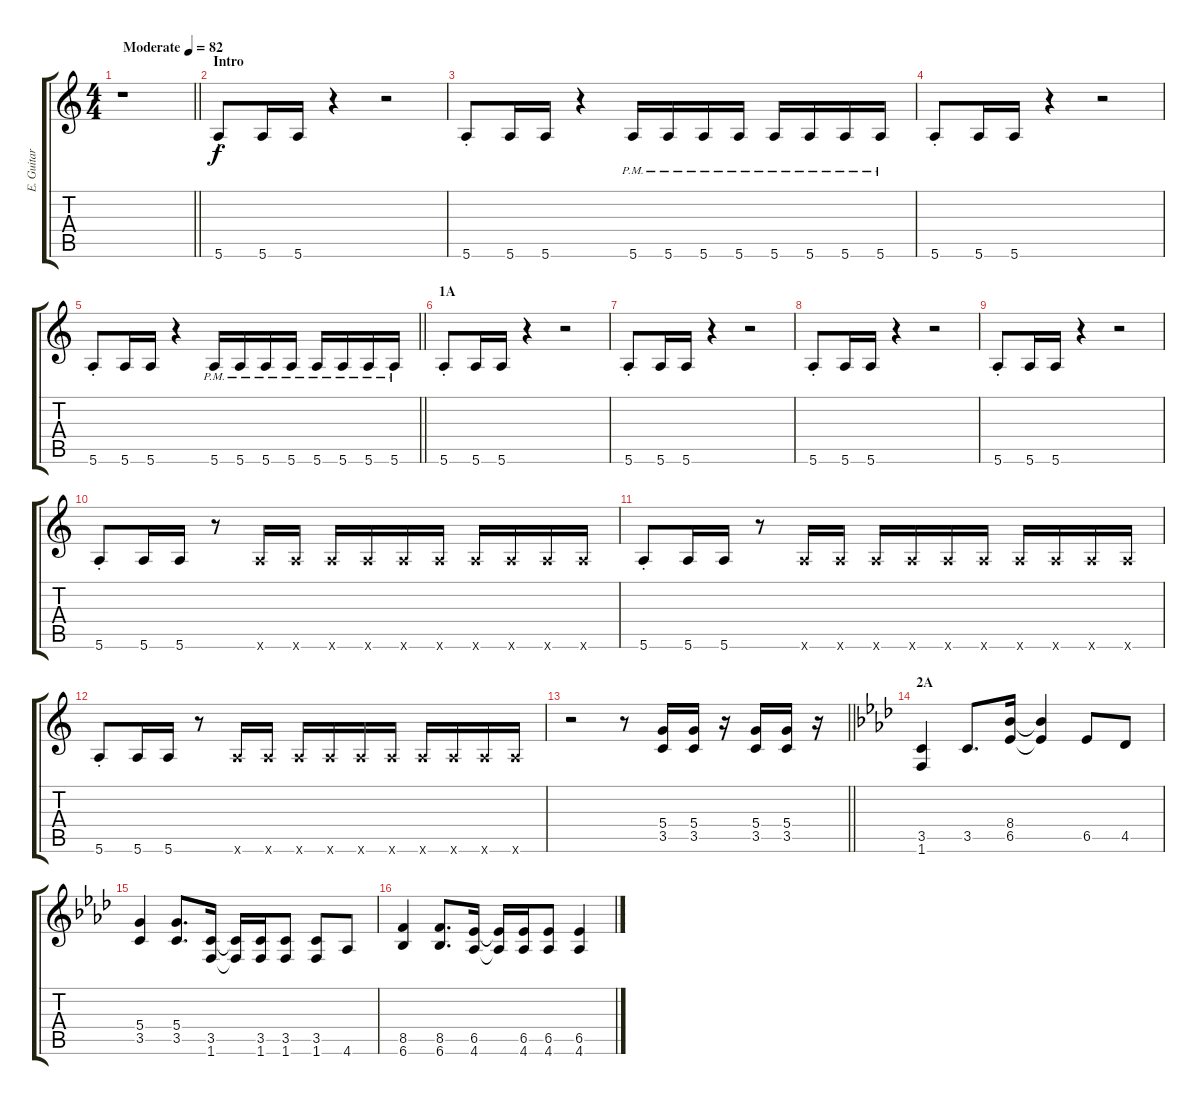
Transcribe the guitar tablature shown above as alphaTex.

\track ("E. Guitar I" "E. Guitar ") {instrument overdrivenguitar}
\staff {score tabs}
\tuning (E4 B3 G3 D3 A2 E2) {hide}
\ts (4 4)
\tempo (82 "Moderate")
\clef g2
\barLineRight lightlight
\ks c
r.1{dy f instrument overdrivenguitar} |
\section ("" "Intro")
5.6{st}.8 5.6.16 5.6.16 r.4 r.2 |
5.6{st}.8 5.6.16 5.6.16 r.4 5.6{pm}.16 5.6{pm}.16 5.6{pm}.16 5.6{pm}.16 5.6{pm}.16 5.6{pm}.16 5.6{pm}.16 5.6{pm}.16 |
5.6{st}.8 5.6.16 5.6.16 r.4 r.2 |
\barLineRight lightlight
5.6{st}.8 5.6.16 5.6.16 r.4 5.6{pm}.16 5.6{pm}.16 5.6{pm}.16 5.6{pm}.16 5.6{pm}.16 5.6{pm}.16 5.6{pm}.16 5.6{pm}.16 |
\section ("" "1A")
5.6{st}.8 5.6.16 5.6.16 r.4 r.2 |
5.6{st}.8 5.6.16 5.6.16 r.4 r.2 |
5.6{st}.8 5.6.16 5.6.16 r.4 r.2 |
5.6{st}.8 5.6.16 5.6.16 r.4 r.2 |
5.6{st}.8 5.6.16 5.6.16 r.8 5.6{x}.16 5.6{x}.16 5.6{x}.16 5.6{x}.16 5.6{x}.16 5.6{x}.16 5.6{x}.16 5.6{x}.16 5.6{x}.16 5.6{x}.16 |
5.6{st}.8 5.6.16 5.6.16 r.8 5.6{x}.16 5.6{x}.16 5.6{x}.16 5.6{x}.16 5.6{x}.16 5.6{x}.16 5.6{x}.16 5.6{x}.16 5.6{x}.16 5.6{x}.16 |
5.6{st}.8 5.6.16 5.6.16 r.8 5.6{x}.16 5.6{x}.16 5.6{x}.16 5.6{x}.16 5.6{x}.16 5.6{x}.16 5.6{x}.16 5.6{x}.16 5.6{x}.16 5.6{x}.16 |
\barLineRight lightlight
r.2 r.8 (5.4 3.5).16 (5.4 3.5).16 r.16 (5.4 3.5).16 (5.4 3.5).16 r.16 |
\section ("" "2A")
\ks ab
(3.5 1.6).4 3.5.8{d} (8.4 6.5).16 (8.4{t} 6.5{t}).4 6.5.8 4.5.8 |
(5.4 3.5).4 (5.4 3.5).8{d} (3.5 1.6).16 (3.5{t} 1.6{t}).16 (3.5 1.6).16 (3.5 1.6).8 (3.5 1.6).8 4.6.8 |
(8.5 6.6).4 (8.5 6.6).8{d} (6.5 4.6).16 (6.5{t} 4.6{t}).16 (6.5 4.6).16 (6.5 4.6).8 (6.5 4.6).4
